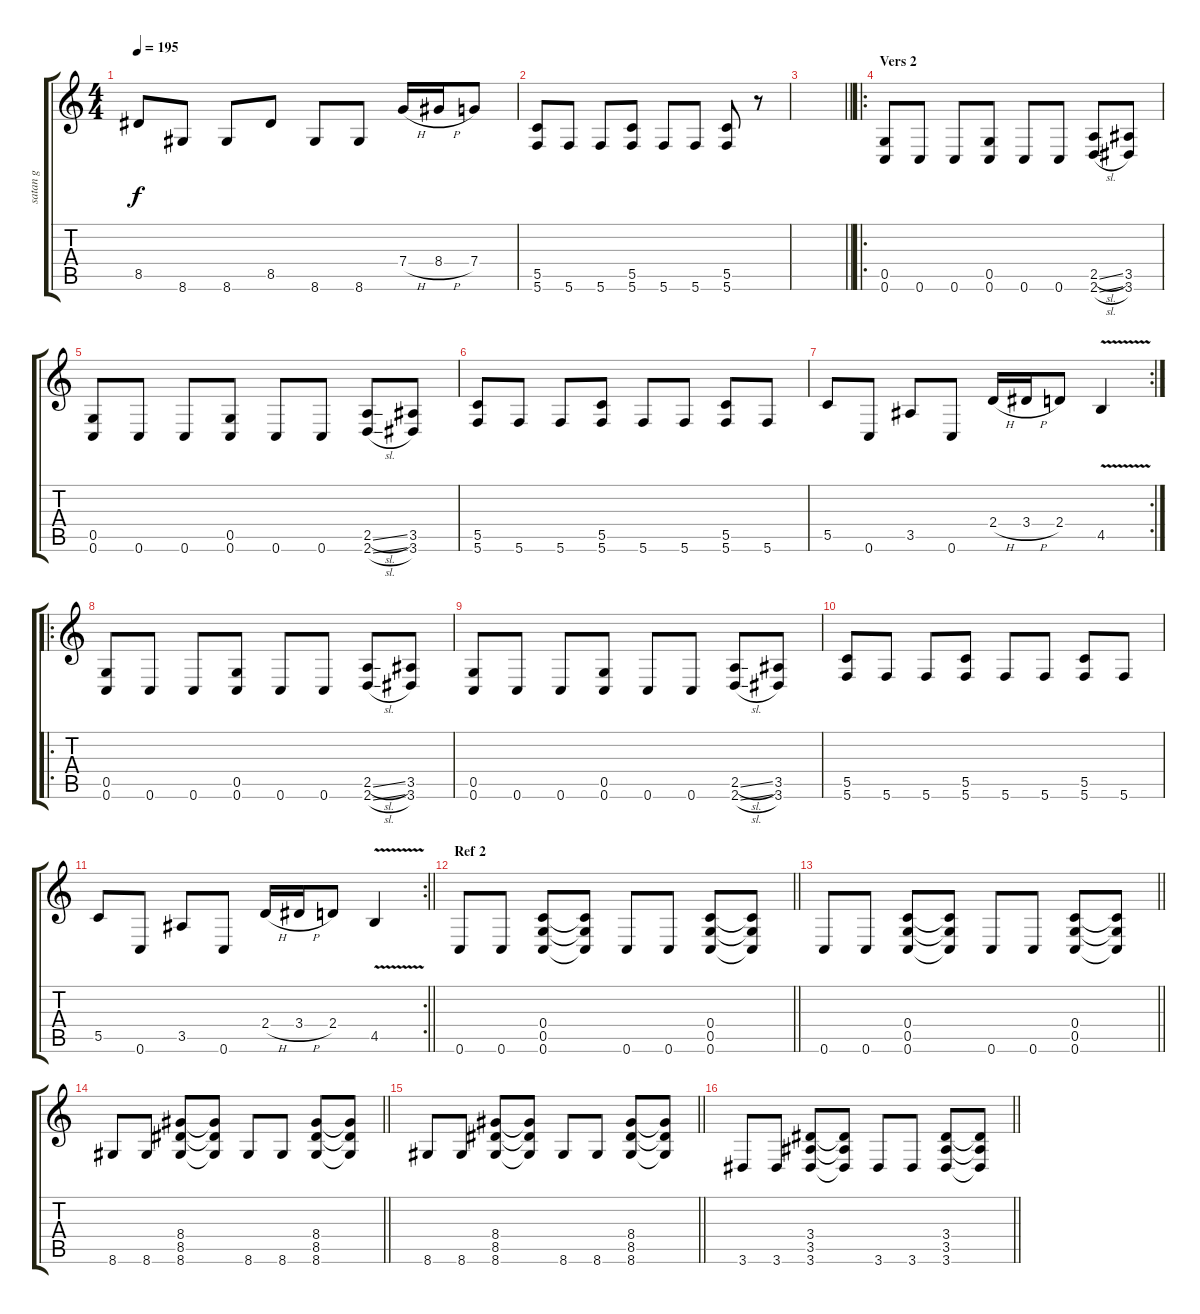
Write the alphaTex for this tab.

\track ("satan g" "satan g") {instrument distortionguitar}
\staff {score tabs}
\tuning (D4 A3 F3 C3 G2 C2) {hide}
\ts (4 4)
\tempo 195
\clef g2
\ks c
8.5.8{dy f} 8.6.8 8.6.8 8.5.8 8.6.8 8.6.8 7.4{h}.16 8.4{h}.16 7.4.8 |
(5.5 5.6).8 5.6.8 5.6.8 (5.5 5.6).8 5.6.8 5.6.8 (5.5 5.6).8 r.8 |
\barLineRight lightlight
|
\ro
\section ("" "Vers 2")
(0.5 0.6).8 0.6.8 0.6.8 (0.5 0.6).8 0.6.8 0.6.8 (2.5{sl} 2.6{sl}).8 (3.5 3.6).8 |
(0.5 0.6).8 0.6.8 0.6.8 (0.5 0.6).8 0.6.8 0.6.8 (2.5{sl} 2.6{sl}).8 (3.5 3.6).8 |
(5.5 5.6).8 5.6.8 5.6.8 (5.5 5.6).8 5.6.8 5.6.8 (5.5 5.6).8 5.6.8 |
\rc 2
5.5.8 0.6.8 3.5.8 0.6.8 2.4{h}.16 3.4{h}.16 2.4.8 4.5{v}.4 |
\ro
(0.5 0.6).8 0.6.8 0.6.8 (0.5 0.6).8 0.6.8 0.6.8 (2.5{sl} 2.6{sl}).8 (3.5 3.6).8 |
(0.5 0.6).8 0.6.8 0.6.8 (0.5 0.6).8 0.6.8 0.6.8 (2.5{sl} 2.6{sl}).8 (3.5 3.6).8 |
(5.5 5.6).8 5.6.8 5.6.8 (5.5 5.6).8 5.6.8 5.6.8 (5.5 5.6).8 5.6.8 |
\rc 2
\barLineRight lightlight
5.5.8 0.6.8 3.5.8 0.6.8 2.4{h}.16 3.4{h}.16 2.4.8 4.5{v}.4 |
\section ("" "Ref 2")
\barLineRight lightlight
0.6.8 0.6.8 (0.4 0.5 0.6).8 (0.4{t} 0.5{t} 0.6{t}).8 0.6.8 0.6.8 (0.4 0.5 0.6).8 (0.4{t} 0.5{t} 0.6{t}).8 |
\barLineRight lightlight
0.6.8 0.6.8 (0.4 0.5 0.6).8 (0.4{t} 0.5{t} 0.6{t}).8 0.6.8 0.6.8 (0.4 0.5 0.6).8 (0.4{t} 0.5{t} 0.6{t}).8 |
\barLineRight lightlight
8.6.8 8.6.8 (8.4 8.5 8.6).8 (8.4{t} 8.5{t} 8.6{t}).8 8.6.8 8.6.8 (8.4 8.5 8.6).8 (8.4{t} 8.5{t} 8.6{t}).8 |
\barLineRight lightlight
8.6.8 8.6.8 (8.4 8.5 8.6).8 (8.4{t} 8.5{t} 8.6{t}).8 8.6.8 8.6.8 (8.4 8.5 8.6).8 (8.4{t} 8.5{t} 8.6{t}).8 |
\barLineRight lightlight
3.6.8 3.6.8 (3.4 3.5 3.6).8 (3.4{t} 3.5{t} 3.6{t}).8 3.6.8 3.6.8 (3.4 3.5 3.6).8 (3.4{t} 3.5{t} 3.6{t}).8
